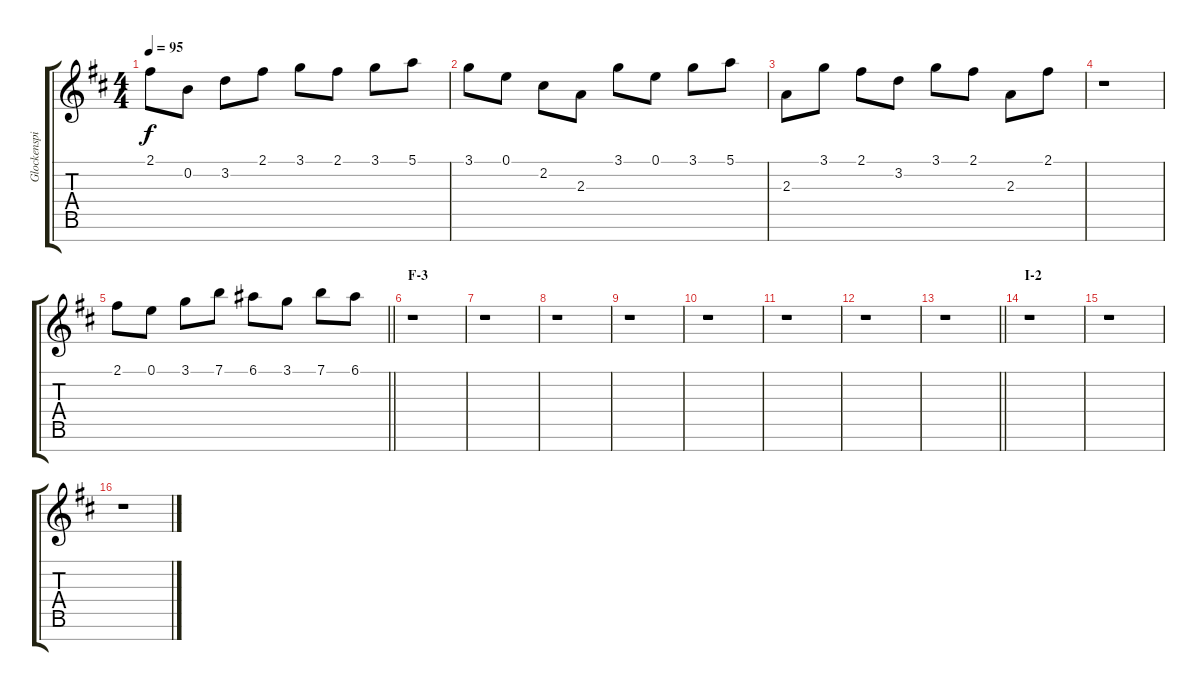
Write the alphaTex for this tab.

\track ("Glockenspiel" "Glockenspi") {instrument vibraphone}
\staff {score tabs}
\tuning (E5 B4 G4 D4 A3 E3 B2) {hide}
\ts (4 4)
\tempo 95
\clef g2
\ks d
2.1.8{dy f} 0.2.8 3.2.8 2.1.8 3.1.8 2.1.8 3.1.8 5.1.8 |
3.1.8 0.1.8 2.2.8 2.3.8 3.1.8 0.1.8 3.1.8 5.1.8 |
2.3.8 3.1.8 2.1.8 3.2.8 3.1.8 2.1.8 2.3.8 2.1.8 |
r.1 |
\barLineRight lightlight
2.1.8 0.1.8 3.1.8 7.1.8 6.1.8 3.1.8 7.1.8 6.1.8 |
\section ("" "F-3")
r.1 |
r.1 |
r.1 |
r.1 |
r.1 |
r.1 |
r.1 |
\barLineRight lightlight
r.1 |
\section ("" "I-2")
r.1 |
r.1 |
r.1
